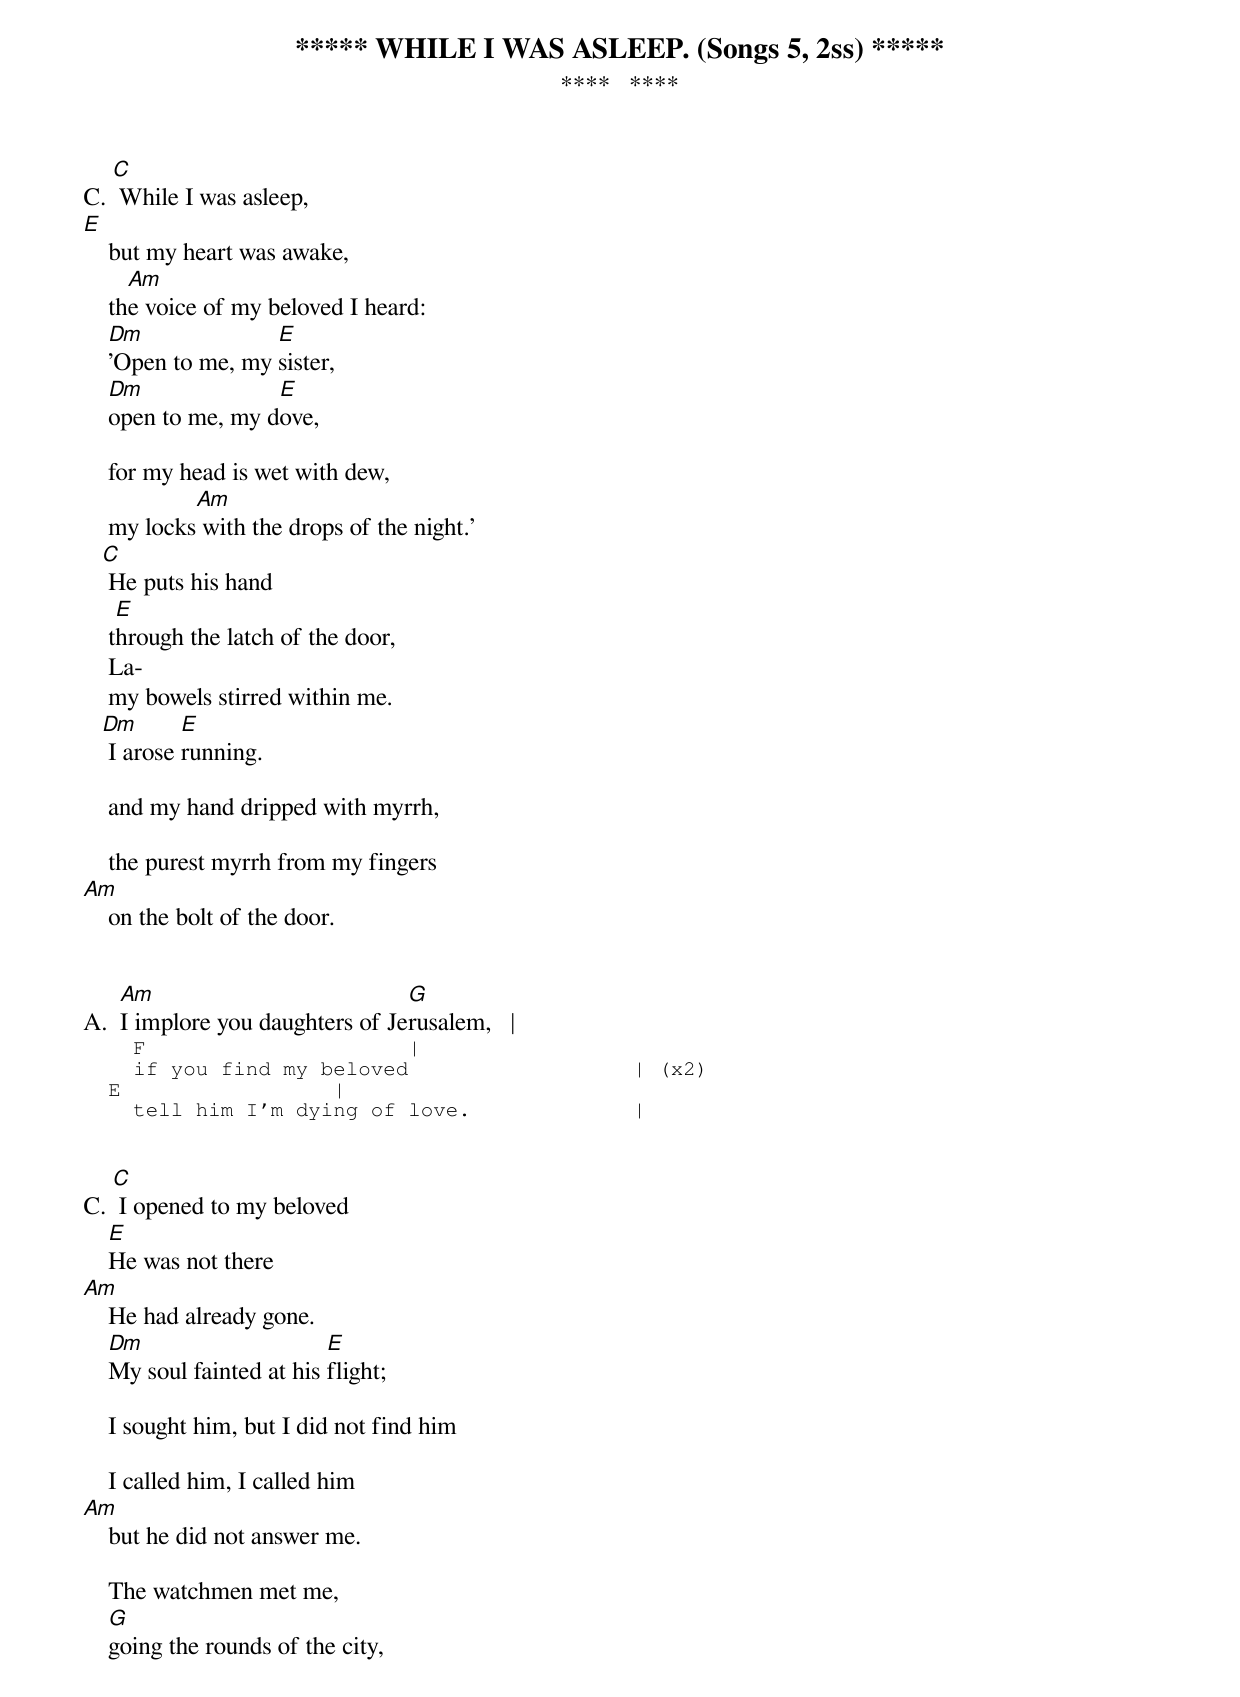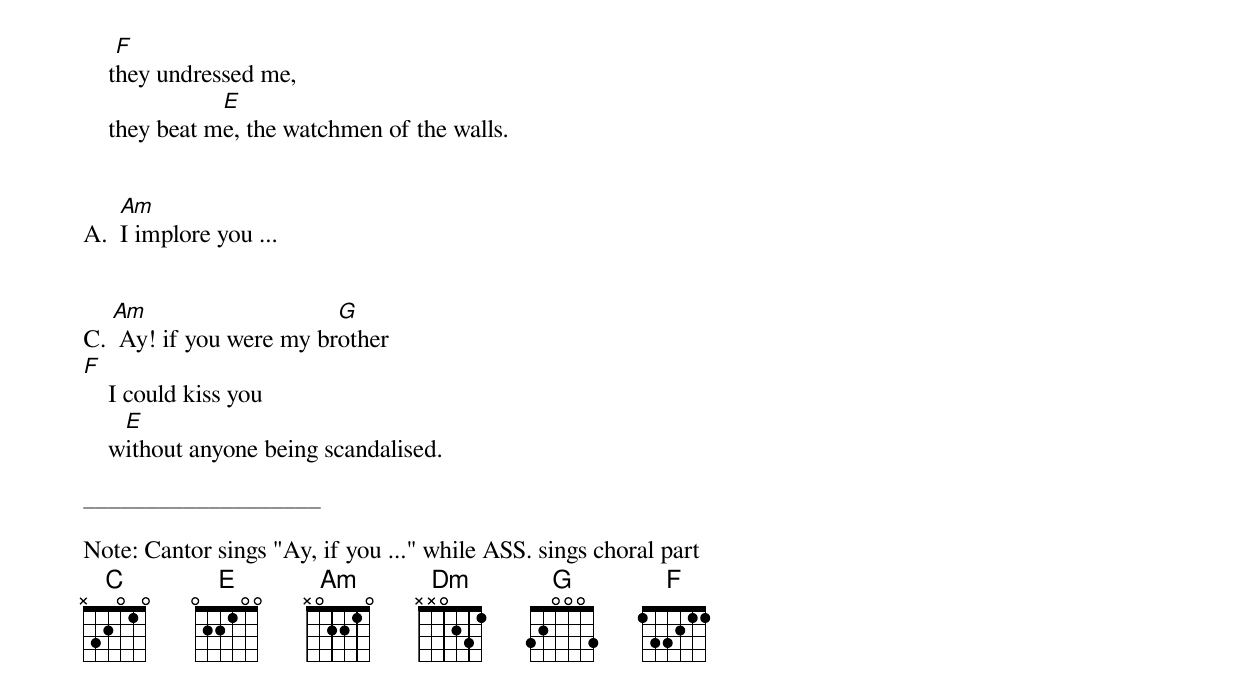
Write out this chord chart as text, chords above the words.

***** WHILE I WAS ASLEEP. (Songs 5, 2ss) *****
****   ****
   C
C.  While I was asleep,
E
    but my heart was awake,
      Am
    the voice of my beloved I heard:
    Dm              E
    'Open to me, my sister,
    Dm              E
    open to me, my dove,

    for my head is wet with dew,
            Am
    my locks with the drops of the night.'
   C
    He puts his hand
     E
    through the latch of the door,
    La-
    my bowels stirred within me.
   Dm       E
    I arose running.

    and my hand dripped with myrrh,

    the purest myrrh from my fingers
Am
    on the bolt of the door.


    Am                           G
A.  I implore you daughters of Jerusalem,   |
    F                     |
    if you find my beloved                  | (x2)
  E                 |
    tell him I'm dying of love.             |


   C
C.  I opened to my beloved
    E
    He was not there
Am
    He had already gone.
    Dm                     E
    My soul fainted at his flight;

    I sought him, but I did not find him

    I called him, I called him
Am
    but he did not answer me.

    The watchmen met me,
    G
    going the rounds of the city,
     F
    they undressed me,
               E
    they beat me, the watchmen of the walls.


    Am
A.  I implore you ...


   Am                    G
C.  Ay! if you were my brother
F
    I could kiss you
     E
    without anyone being scandalised.

___________________

Note: Cantor sings "Ay, if you ..." while ASS. sings choral part
